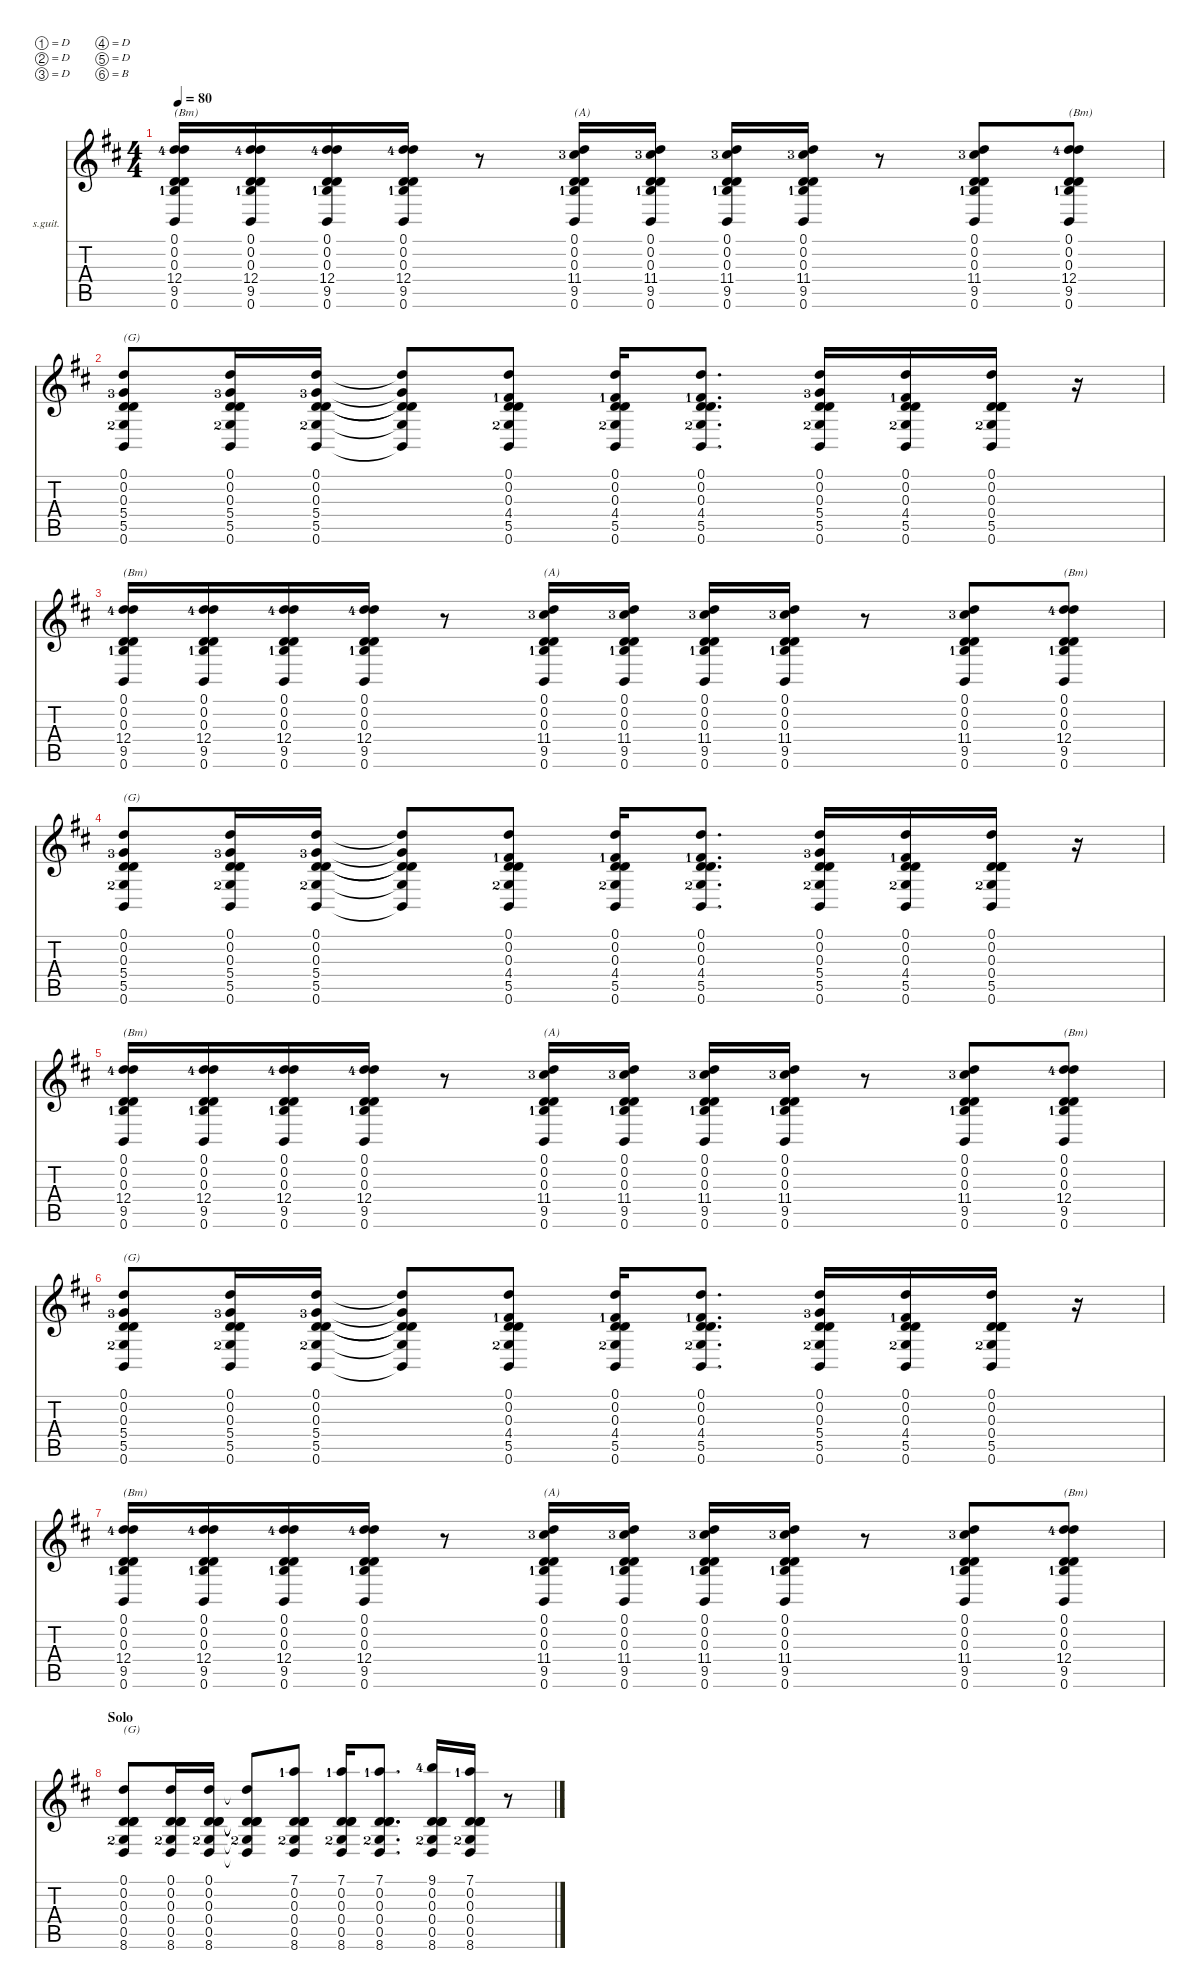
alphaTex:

\defaultSystemsLayout 4
\hideDynamics
\bracketExtendMode nobrackets
\firstSystemTrackNameOrientation horizontal
\otherSystemsTrackNameOrientation horizontal
\track ("full rhythm (alt tuning) 07" "s.guit.") {instrument acousticguitarsteel}
\staff {score tabs}
\tuning (D4 D3 D3 D3 D2 B1)
\ts (4 4)
\beaming (8 2 2 2 2)
\tempo 80
\clef g2
\ks bminor
(9.5{lf 2 acc forcenatural} 12.4{lf 5 acc forcenatural} 0.3{acc forcenatural} 0.2{acc forcenatural} 0.6{acc forcenatural} 0.1{acc forcenatural}).16{txt "(Bm)" dy mf beam Up} (9.5{lf 2 acc forcenatural} 12.4{lf 5 acc forcenatural} 0.3{acc forcenatural} 0.2{acc forcenatural} 0.6{acc forcenatural} 0.1{acc forcenatural}).16{beam Up} (9.5{lf 2 acc forcenatural} 12.4{lf 5 acc forcenatural} 0.3{acc forcenatural} 0.2{acc forcenatural} 0.6{acc forcenatural} 0.1{acc forcenatural}).16{beam Up} (9.5{lf 2 acc forcenatural} 12.4{lf 5 acc forcenatural} 0.3{acc forcenatural} 0.2{acc forcenatural} 0.6{acc forcenatural} 0.1{acc forcenatural}).16{beam Up} r.8{beam Up} (9.5{lf 2 acc forcenatural} 11.4{lf 4 acc #} 0.3{acc forcenatural} 0.2{acc forcenatural} 0.6{acc forcenatural} 0.1{acc forcenatural}).16{txt "(A)" beam Up} (9.5{lf 2 acc forcenatural} 11.4{lf 4 acc #} 0.3{acc forcenatural} 0.2{acc forcenatural} 0.6{acc forcenatural} 0.1{acc forcenatural}).16{beam Up} (9.5{lf 2 acc forcenatural} 11.4{lf 4 acc #} 0.3{acc forcenatural} 0.2{acc forcenatural} 0.6{acc forcenatural} 0.1{acc forcenatural}).16{beam Up} (9.5{lf 2 acc forcenatural} 11.4{lf 4 acc #} 0.3{acc forcenatural} 0.2{acc forcenatural} 0.6{acc forcenatural} 0.1{acc forcenatural}).16{beam Up} r.8{beam Up} (9.5{lf 2 acc forcenatural} 11.4{lf 4 acc #} 0.3{acc forcenatural} 0.2{acc forcenatural} 0.6{acc forcenatural} 0.1{acc forcenatural}).8{beam Up} (9.5{lf 2 acc forcenatural} 12.4{lf 5 acc forcenatural} 0.3{acc forcenatural} 0.2{acc forcenatural} 0.6{acc forcenatural} 0.1{acc forcenatural}).8{txt "(Bm)" beam Up} |
(5.5{lf 3 acc forcenatural} 5.4{lf 4 acc forcenatural} 0.3{acc forcenatural} 0.2{acc forcenatural} 0.1{acc forcenatural} 0.6{acc forcenatural}).8{txt "(G)" beam Up} (5.5{lf 3 acc forcenatural} 5.4{lf 4 acc forcenatural} 0.3{acc forcenatural} 0.2{acc forcenatural} 0.1{acc forcenatural} 0.6{acc forcenatural}).16{beam Up} (5.5{lf 3 acc forcenatural} 5.4{lf 4 acc forcenatural} 0.3{acc forcenatural} 0.2{acc forcenatural} 0.1{acc forcenatural} 0.6{acc forcenatural}).16{beam Up} (5.5{t acc forcenatural} 5.4{t acc forcenatural} 0.3{t acc forcenatural} 0.2{t acc forcenatural} 0.1{t acc forcenatural} 0.6{t acc forcenatural}).8{beam Up} (5.5{lf 3 acc forcenatural} 4.4{lf 2 acc #} 0.3{acc forcenatural} 0.2{acc forcenatural} 0.1{acc forcenatural} 0.6{acc forcenatural}).8{beam Up} (5.5{lf 3 acc forcenatural} 4.4{lf 2 acc #} 0.3{acc forcenatural} 0.2{acc forcenatural} 0.1{acc forcenatural} 0.6{acc forcenatural}).16{beam Up} (5.5{lf 3 acc forcenatural} 4.4{lf 2 acc #} 0.3{acc forcenatural} 0.2{acc forcenatural} 0.1{acc forcenatural} 0.6{acc forcenatural}).8{d beam Up} (5.5{lf 3 acc forcenatural} 5.4{lf 4 acc forcenatural} 0.3{acc forcenatural} 0.2{acc forcenatural} 0.1{acc forcenatural} 0.6{acc forcenatural}).16{beam Up} (5.5{lf 3 acc forcenatural} 4.4{lf 2 acc #} 0.3{acc forcenatural} 0.2{acc forcenatural} 0.1{acc forcenatural} 0.6{acc forcenatural}).16{beam Up} (5.5{lf 3 acc forcenatural} 0.4{acc forcenatural} 0.3{acc forcenatural} 0.2{acc forcenatural} 0.1{acc forcenatural} 0.6{acc forcenatural}).16{beam Up} r.16{beam Up} |
(9.5{lf 2 acc forcenatural} 12.4{lf 5 acc forcenatural} 0.3{acc forcenatural} 0.2{acc forcenatural} 0.6{acc forcenatural} 0.1{acc forcenatural}).16{txt "(Bm)" beam Up} (9.5{lf 2 acc forcenatural} 12.4{lf 5 acc forcenatural} 0.3{acc forcenatural} 0.2{acc forcenatural} 0.6{acc forcenatural} 0.1{acc forcenatural}).16{beam Up} (9.5{lf 2 acc forcenatural} 12.4{lf 5 acc forcenatural} 0.3{acc forcenatural} 0.2{acc forcenatural} 0.6{acc forcenatural} 0.1{acc forcenatural}).16{beam Up} (9.5{lf 2 acc forcenatural} 12.4{lf 5 acc forcenatural} 0.3{acc forcenatural} 0.2{acc forcenatural} 0.6{acc forcenatural} 0.1{acc forcenatural}).16{beam Up} r.8{beam Up} (9.5{lf 2 acc forcenatural} 11.4{lf 4 acc #} 0.3{acc forcenatural} 0.2{acc forcenatural} 0.6{acc forcenatural} 0.1{acc forcenatural}).16{txt "(A)" beam Up} (9.5{lf 2 acc forcenatural} 11.4{lf 4 acc #} 0.3{acc forcenatural} 0.2{acc forcenatural} 0.6{acc forcenatural} 0.1{acc forcenatural}).16{beam Up} (9.5{lf 2 acc forcenatural} 11.4{lf 4 acc #} 0.3{acc forcenatural} 0.2{acc forcenatural} 0.6{acc forcenatural} 0.1{acc forcenatural}).16{beam Up} (9.5{lf 2 acc forcenatural} 11.4{lf 4 acc #} 0.3{acc forcenatural} 0.2{acc forcenatural} 0.6{acc forcenatural} 0.1{acc forcenatural}).16{beam Up} r.8{beam Up} (9.5{lf 2 acc forcenatural} 11.4{lf 4 acc #} 0.3{acc forcenatural} 0.2{acc forcenatural} 0.6{acc forcenatural} 0.1{acc forcenatural}).8{beam Up} (9.5{lf 2 acc forcenatural} 12.4{lf 5 acc forcenatural} 0.3{acc forcenatural} 0.2{acc forcenatural} 0.6{acc forcenatural} 0.1{acc forcenatural}).8{txt "(Bm)" beam Up} |
(5.5{lf 3 acc forcenatural} 5.4{lf 4 acc forcenatural} 0.3{acc forcenatural} 0.2{acc forcenatural} 0.1{acc forcenatural} 0.6{acc forcenatural}).8{txt "(G)" beam Up} (5.5{lf 3 acc forcenatural} 5.4{lf 4 acc forcenatural} 0.3{acc forcenatural} 0.2{acc forcenatural} 0.1{acc forcenatural} 0.6{acc forcenatural}).16{beam Up} (5.5{lf 3 acc forcenatural} 5.4{lf 4 acc forcenatural} 0.3{acc forcenatural} 0.2{acc forcenatural} 0.1{acc forcenatural} 0.6{acc forcenatural}).16{beam Up} (5.5{t acc forcenatural} 5.4{t acc forcenatural} 0.3{t acc forcenatural} 0.2{t acc forcenatural} 0.1{t acc forcenatural} 0.6{t acc forcenatural}).8{beam Up} (5.5{lf 3 acc forcenatural} 4.4{lf 2 acc #} 0.3{acc forcenatural} 0.2{acc forcenatural} 0.1{acc forcenatural} 0.6{acc forcenatural}).8{beam Up} (5.5{lf 3 acc forcenatural} 4.4{lf 2 acc #} 0.3{acc forcenatural} 0.2{acc forcenatural} 0.1{acc forcenatural} 0.6{acc forcenatural}).16{beam Up} (5.5{lf 3 acc forcenatural} 4.4{lf 2 acc #} 0.3{acc forcenatural} 0.2{acc forcenatural} 0.1{acc forcenatural} 0.6{acc forcenatural}).8{d beam Up} (5.5{lf 3 acc forcenatural} 5.4{lf 4 acc forcenatural} 0.3{acc forcenatural} 0.2{acc forcenatural} 0.1{acc forcenatural} 0.6{acc forcenatural}).16{beam Up} (5.5{lf 3 acc forcenatural} 4.4{lf 2 acc #} 0.3{acc forcenatural} 0.2{acc forcenatural} 0.1{acc forcenatural} 0.6{acc forcenatural}).16{beam Up} (5.5{lf 3 acc forcenatural} 0.4{acc forcenatural} 0.3{acc forcenatural} 0.2{acc forcenatural} 0.1{acc forcenatural} 0.6{acc forcenatural}).16{beam Up} r.16{beam Up} |
(9.5{lf 2 acc forcenatural} 12.4{lf 5 acc forcenatural} 0.3{acc forcenatural} 0.2{acc forcenatural} 0.6{acc forcenatural} 0.1{acc forcenatural}).16{txt "(Bm)" beam Up} (9.5{lf 2 acc forcenatural} 12.4{lf 5 acc forcenatural} 0.3{acc forcenatural} 0.2{acc forcenatural} 0.6{acc forcenatural} 0.1{acc forcenatural}).16{beam Up} (9.5{lf 2 acc forcenatural} 12.4{lf 5 acc forcenatural} 0.3{acc forcenatural} 0.2{acc forcenatural} 0.6{acc forcenatural} 0.1{acc forcenatural}).16{beam Up} (9.5{lf 2 acc forcenatural} 12.4{lf 5 acc forcenatural} 0.3{acc forcenatural} 0.2{acc forcenatural} 0.6{acc forcenatural} 0.1{acc forcenatural}).16{beam Up} r.8{beam Up} (9.5{lf 2 acc forcenatural} 11.4{lf 4 acc #} 0.3{acc forcenatural} 0.2{acc forcenatural} 0.6{acc forcenatural} 0.1{acc forcenatural}).16{txt "(A)" beam Up} (9.5{lf 2 acc forcenatural} 11.4{lf 4 acc #} 0.3{acc forcenatural} 0.2{acc forcenatural} 0.6{acc forcenatural} 0.1{acc forcenatural}).16{beam Up} (9.5{lf 2 acc forcenatural} 11.4{lf 4 acc #} 0.3{acc forcenatural} 0.2{acc forcenatural} 0.6{acc forcenatural} 0.1{acc forcenatural}).16{beam Up} (9.5{lf 2 acc forcenatural} 11.4{lf 4 acc #} 0.3{acc forcenatural} 0.2{acc forcenatural} 0.6{acc forcenatural} 0.1{acc forcenatural}).16{beam Up} r.8{beam Up} (9.5{lf 2 acc forcenatural} 11.4{lf 4 acc #} 0.3{acc forcenatural} 0.2{acc forcenatural} 0.6{acc forcenatural} 0.1{acc forcenatural}).8{beam Up} (9.5{lf 2 acc forcenatural} 12.4{lf 5 acc forcenatural} 0.3{acc forcenatural} 0.2{acc forcenatural} 0.6{acc forcenatural} 0.1{acc forcenatural}).8{txt "(Bm)" beam Up} |
(5.5{lf 3 acc forcenatural} 5.4{lf 4 acc forcenatural} 0.3{acc forcenatural} 0.2{acc forcenatural} 0.1{acc forcenatural} 0.6{acc forcenatural}).8{txt "(G)" beam Up} (5.5{lf 3 acc forcenatural} 5.4{lf 4 acc forcenatural} 0.3{acc forcenatural} 0.2{acc forcenatural} 0.1{acc forcenatural} 0.6{acc forcenatural}).16{beam Up} (5.5{lf 3 acc forcenatural} 5.4{lf 4 acc forcenatural} 0.3{acc forcenatural} 0.2{acc forcenatural} 0.1{acc forcenatural} 0.6{acc forcenatural}).16{beam Up} (5.5{t acc forcenatural} 5.4{t acc forcenatural} 0.3{t acc forcenatural} 0.2{t acc forcenatural} 0.1{t acc forcenatural} 0.6{t acc forcenatural}).8{beam Up} (5.5{lf 3 acc forcenatural} 4.4{lf 2 acc #} 0.3{acc forcenatural} 0.2{acc forcenatural} 0.1{acc forcenatural} 0.6{acc forcenatural}).8{beam Up} (5.5{lf 3 acc forcenatural} 4.4{lf 2 acc #} 0.3{acc forcenatural} 0.2{acc forcenatural} 0.1{acc forcenatural} 0.6{acc forcenatural}).16{beam Up} (5.5{lf 3 acc forcenatural} 4.4{lf 2 acc #} 0.3{acc forcenatural} 0.2{acc forcenatural} 0.1{acc forcenatural} 0.6{acc forcenatural}).8{d beam Up} (5.5{lf 3 acc forcenatural} 5.4{lf 4 acc forcenatural} 0.3{acc forcenatural} 0.2{acc forcenatural} 0.1{acc forcenatural} 0.6{acc forcenatural}).16{beam Up} (5.5{lf 3 acc forcenatural} 4.4{lf 2 acc #} 0.3{acc forcenatural} 0.2{acc forcenatural} 0.1{acc forcenatural} 0.6{acc forcenatural}).16{beam Up} (5.5{lf 3 acc forcenatural} 0.4{acc forcenatural} 0.3{acc forcenatural} 0.2{acc forcenatural} 0.1{acc forcenatural} 0.6{acc forcenatural}).16{beam Up} r.16{beam Up} |
(9.5{lf 2 acc forcenatural} 12.4{lf 5 acc forcenatural} 0.3{acc forcenatural} 0.2{acc forcenatural} 0.6{acc forcenatural} 0.1{acc forcenatural}).16{txt "(Bm)" beam Up} (9.5{lf 2 acc forcenatural} 12.4{lf 5 acc forcenatural} 0.3{acc forcenatural} 0.2{acc forcenatural} 0.6{acc forcenatural} 0.1{acc forcenatural}).16{beam Up} (9.5{lf 2 acc forcenatural} 12.4{lf 5 acc forcenatural} 0.3{acc forcenatural} 0.2{acc forcenatural} 0.6{acc forcenatural} 0.1{acc forcenatural}).16{beam Up} (9.5{lf 2 acc forcenatural} 12.4{lf 5 acc forcenatural} 0.3{acc forcenatural} 0.2{acc forcenatural} 0.6{acc forcenatural} 0.1{acc forcenatural}).16{beam Up} r.8{beam Up} (9.5{lf 2 acc forcenatural} 11.4{lf 4 acc #} 0.3{acc forcenatural} 0.2{acc forcenatural} 0.6{acc forcenatural} 0.1{acc forcenatural}).16{txt "(A)" beam Up} (9.5{lf 2 acc forcenatural} 11.4{lf 4 acc #} 0.3{acc forcenatural} 0.2{acc forcenatural} 0.6{acc forcenatural} 0.1{acc forcenatural}).16{beam Up} (9.5{lf 2 acc forcenatural} 11.4{lf 4 acc #} 0.3{acc forcenatural} 0.2{acc forcenatural} 0.6{acc forcenatural} 0.1{acc forcenatural}).16{beam Up} (9.5{lf 2 acc forcenatural} 11.4{lf 4 acc #} 0.3{acc forcenatural} 0.2{acc forcenatural} 0.6{acc forcenatural} 0.1{acc forcenatural}).16{beam Up} r.8{beam Up} (9.5{lf 2 acc forcenatural} 11.4{lf 4 acc #} 0.3{acc forcenatural} 0.2{acc forcenatural} 0.6{acc forcenatural} 0.1{acc forcenatural}).8{beam Up} (9.5{lf 2 acc forcenatural} 12.4{lf 5 acc forcenatural} 0.3{acc forcenatural} 0.2{acc forcenatural} 0.6{acc forcenatural} 0.1{acc forcenatural}).8{txt "(Bm)" beam Up} |
\section ("" "Solo")
(8.6{lf 3 acc forcenatural} 0.5{acc forcenatural} 0.4{acc forcenatural} 0.3{acc forcenatural} 0.2{acc forcenatural} 0.1{acc forcenatural}).8{txt "(G)" beam Up} (8.6{lf 3 acc forcenatural} 0.5{acc forcenatural} 0.4{acc forcenatural} 0.3{acc forcenatural} 0.2{acc forcenatural} 0.1{acc forcenatural}).16{beam Up} (8.6{lf 3 acc forcenatural} 0.5{acc forcenatural} 0.4{acc forcenatural} 0.3{acc forcenatural} 0.2{acc forcenatural} 0.1{acc forcenatural}).16{beam Up} (8.6{t lf 3 acc forcenatural} 0.5{t acc forcenatural} 0.4{t acc forcenatural} 0.3{t acc forcenatural} 0.2{t acc forcenatural} 0.1{t acc forcenatural}).8{beam Up} (8.6{lf 3 acc forcenatural} 0.5{acc forcenatural} 0.4{acc forcenatural} 0.3{acc forcenatural} 0.2{acc forcenatural} 7.1{lf 2 acc forcenatural}).8{beam Up} (8.6{lf 3 acc forcenatural} 0.5{acc forcenatural} 0.4{acc forcenatural} 0.3{acc forcenatural} 0.2{acc forcenatural} 7.1{lf 2 acc forcenatural}).16{beam Up} (8.6{lf 3 acc forcenatural} 0.5{acc forcenatural} 0.4{acc forcenatural} 0.3{acc forcenatural} 0.2{acc forcenatural} 7.1{lf 2 acc forcenatural}).8{d beam Up} (8.6{lf 3 acc forcenatural} 0.5{acc forcenatural} 0.4{acc forcenatural} 0.3{acc forcenatural} 0.2{acc forcenatural} 9.1{lf 5 acc forcenatural}).16{beam Up} (8.6{lf 3 acc forcenatural} 0.5{acc forcenatural} 0.4{acc forcenatural} 0.3{acc forcenatural} 0.2{acc forcenatural} 7.1{lf 2 acc forcenatural}).16{beam Up} r.8{beam Up}
